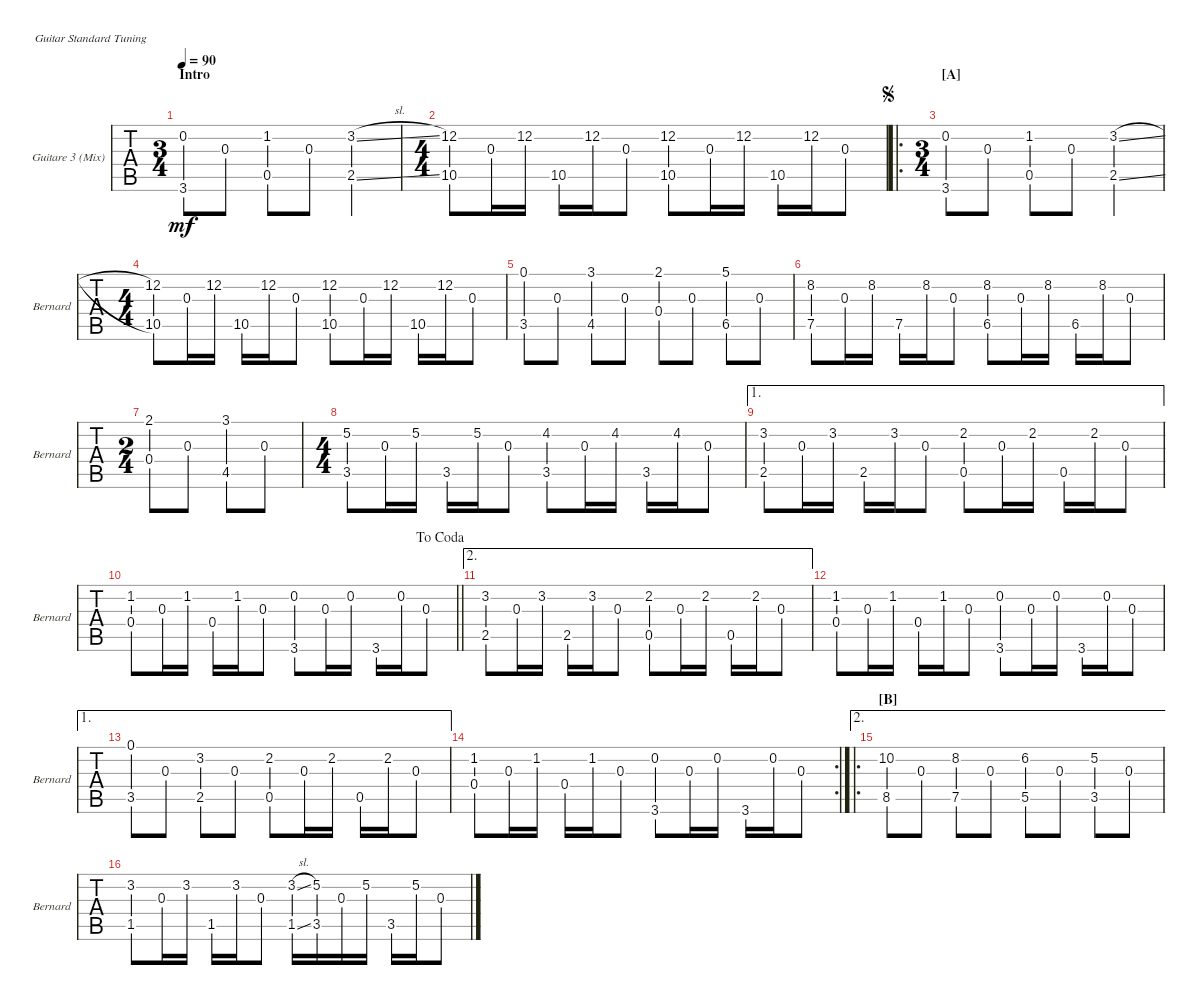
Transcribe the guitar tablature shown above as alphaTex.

\defaultSystemsLayout 4
\singleTrackTrackNamePolicy allsystems
\multiTrackTrackNamePolicy allsystems
\firstSystemTrackNameMode fullname
\firstSystemTrackNameOrientation horizontal
\otherSystemsTrackNameOrientation horizontal
\chordDiagramsInScore
\track ("Guitare 3 (Mix)" "Bernard") {instrument acousticguitarsteel}
\staff {tabs}
\tuning (E4 B3 G3 D3 A2 E2)
\ts (3 4)
\section ("" "Intro")
\tempo 90
\clef g2
\scale
1.06179
\ks g
(3.6{rf 1} 0.2{rf 3}).8{dy mf instrument acousticguitarsteel} 0.3{rf 2}.8{beam invert} (1.2{rf 3} 0.5{rf 1}).8 0.3{rf 2}.8 (3.2{sl rf 3} 2.5{sl rf 1}).4 |
\ts (4 4)
\scale
0.938209 (12.2{rf 3} 10.5{rf 1}).8 0.3{rf 2}.16 12.2{rf 3}.16 10.5{rf 1}.16 12.2{rf 3}.16 0.3{rf 2}.8 (12.2{rf 3} 10.5{rf 1}).8 0.3{rf 2}.16 12.2{rf 3}.16 10.5{rf 1}.16 12.2{rf 3}.16 0.3{rf 2}.8 |
\ro
\ts (3 4)
\section ("A" "")
\jump segno
\scale
1.06179 (3.6 0.2).8 0.3.8 (1.2 0.5).8 0.3.8 (3.2{sl} 2.5{sl}).4 |
\ts (4 4)
\scale
0.938209 (12.2 10.5).8 0.3.16 12.2.16 10.5.16 12.2.16 0.3.8 (12.2 10.5).8 0.3.16 12.2.16 10.5.16 12.2.16 0.3.8 |
\scale
1.03909 (0.1{rf 4} 3.5{rf 1}).8 0.3{rf 2}.8 (3.1{rf 4} 4.5{rf 1}).8 0.3{rf 2}.8 (2.1{rf 4} 0.4{rf 1}).8 0.3{rf 2}.8 (5.1{rf 4} 6.5{rf 1}).8 0.3{rf 2}.8 |
\scale
0.960908 (8.2 7.5).8 0.3{rf 2}.16 8.2.16 7.5.16 8.2.16 0.3{rf 2}.8 (6.5 8.2).8 0.3{rf 2}.16 8.2.16 6.5.16 8.2.16 0.3{rf 2}.8 |
\ts (2 4)
\scale
1.06179 (2.1{rf 4} 0.4{rf 1}).8 0.3{rf 2}.8 (4.5{rf 1} 3.1{rf 4}).8 0.3{rf 2}.8 |
\ts (4 4)
\scale
0.938209 (5.2{rf 3} 3.5{rf 1}).8 0.3{rf 2}.16 5.2{rf 3}.16 3.5{rf 1}.16 5.2{rf 3}.16 0.3{rf 2}.8 (3.5{rf 1} 4.2{rf 3}).8 0.3{rf 2}.16 4.2{rf 3}.16 3.5{rf 1}.16 4.2{rf 3}.16 0.3{rf 2}.8 |
\ae 1
\scale
1.03909 (3.2 2.5).8 0.3.16 3.2.16 2.5.16 3.2.16 0.3.8 (2.2 0.5).8 0.3.16 2.2.16 0.5.16 2.2.16 0.3.8 |
\jump dacoda
\scale
0.960908
\barLineRight lightlight
(1.2 0.4).8 0.3.16 1.2.16 0.4.16 1.2.16 0.3.8 (3.6 0.2).8 0.3.16 0.2.16 3.6.16 0.2.16 0.3.8 |
\ae 2
\scale
1.03909 (3.2 2.5).8 0.3.16 3.2.16 2.5.16 3.2.16 0.3.8 (2.2 0.5).8 0.3.16 2.2.16 0.5.16 2.2.16 0.3.8 |
\scale
0.960908 (1.2 0.4).8 0.3.16 1.2.16 0.4.16 1.2.16 0.3.8 (3.6 0.2).8 0.3.16 0.2.16 3.6.16 0.2.16 0.3.8 |
\ae 1
\scale
1.03909 (3.5 0.1{hac}).8 0.3.8 (3.2{hac} 2.5).8 0.3.8 (2.2{hac} 0.5).8 0.3.16 2.2{ac}.16 0.5.16 2.2{ac}.16 0.3.8 |
\rc 2
\scale
0.960908 (1.2 0.4).8 0.3.16 1.2.16 0.4.16 1.2.16 0.3.8 (3.6 0.2).8 0.3.16 0.2.16 3.6.16 0.2.16 0.3.8 |
\ae 2
\ro
\section ("B" "")
\scale
1.03909 (10.2 8.5).8 0.3.8 (8.2 7.5).8 0.3.8 (6.2 5.5).8 0.3.8 (5.2 3.5).8 0.3.8 |
\scale
0.960908 (1.5 3.2).8 0.3.16 3.2.16 1.5.16 3.2.16 0.3.8 (3.2{sl} 1.5{sl}).16 (3.5 5.2).16 0.3.16 5.2.16 3.5.16 5.2.16 0.3.8
